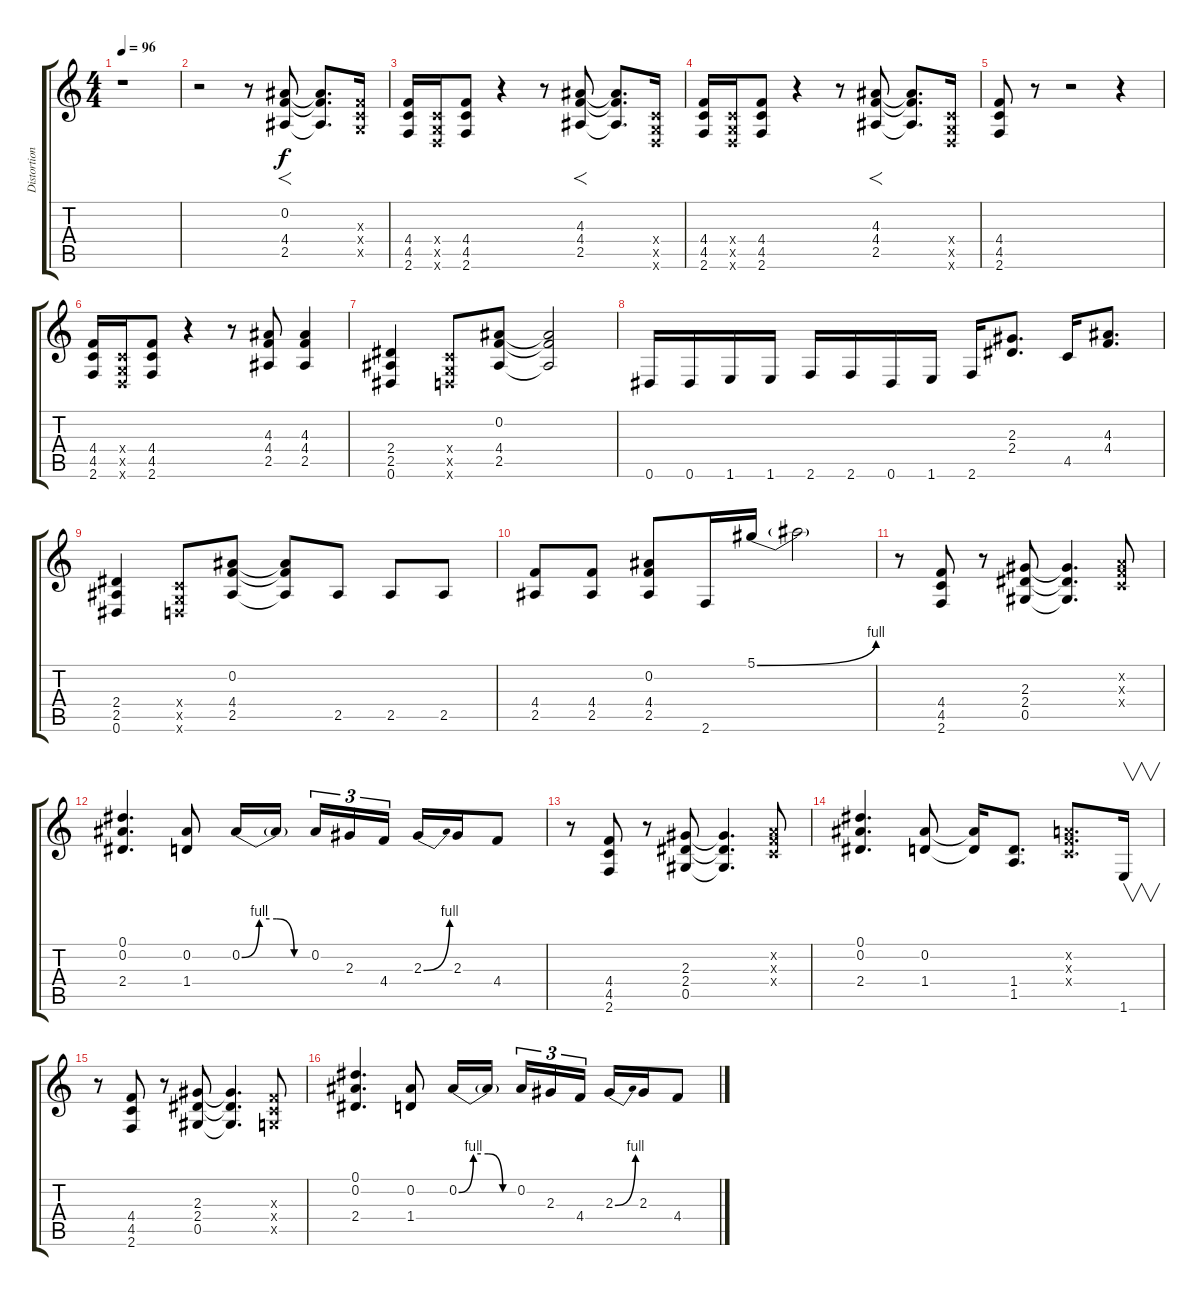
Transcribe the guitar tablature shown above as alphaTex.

\track ("Distortion Guitar " "Distortion") {instrument distortionguitar}
\staff {score tabs}
\tuning (Eb4 Bb3 Gb3 Db3 Ab2 Eb2) {hide}
\ts (4 4)
\tempo 96
\clef g2
\ks c
r.1{dy f} |
r.2 r.8 (0.2 4.4 2.5).8{f} (0.2{t} 4.4{t} 2.5{t}).8{d} (-1.3{x} -1.4{x} -1.5{x}).16 |
(4.4 4.5 2.6).16 (-1.4{x} -1.5{x} -1.6{x}).16 (4.4 4.5 2.6).8 r.4 r.8 (4.3 4.4 2.5).8{f} (4.3{t} 4.4{t} 2.5{t}).8{d} (-1.4{x} -1.5{x} -1.6{x}).16 |
(4.4 4.5 2.6).16 (-1.4{x} -1.5{x} -1.6{x}).16 (4.4 4.5 2.6).8 r.4 r.8 (4.3 4.4 2.5).8{f} (4.3{t} 4.4{t} 2.5{t}).8{d} (-1.4{x} -1.5{x} -1.6{x}).16 |
(4.4 4.5 2.6).8 r.8 r.2 r.4 |
(4.4 4.5 2.6).16 (-1.4{x} -1.5{x} -1.6{x}).16 (4.4 4.5 2.6).8 r.4 r.8 (4.3 4.4 2.5).8 (4.3 4.4 2.5).4 |
(2.4 2.5 0.6).4 (-1.4{x} -1.5{x} -1.6{x}).8 (0.2 4.4 2.5).8 (0.2{t} 4.4{t} 2.5{t}).2 |
0.6.16 0.6.16 1.6.16 1.6.16 2.6.16 2.6.16 0.6.16 1.6.16 2.6.16 (2.3 2.4).8{d} 4.5.16 (4.3 4.4).8{d} |
(2.4 2.5 0.6).4 (-1.4{x} -1.5{x} -1.6{x}).8 (0.2 4.4 2.5).8 (0.2{t} 4.4{t} 2.5{t}).8 2.5.8 2.5.8 2.5.8 |
(4.4 2.5).8 (4.4 2.5).8 (0.2 4.4 2.5).8 2.6.16 5.1{be (bend 0 0 60 4)}.16 5.1{t}.2 |
r.8 (4.4 4.5 2.6).8 r.8 (2.3 2.4 0.5).8 (2.3{t} 2.4{t} 0.5{t}).4{d} (-1.2{x} -1.3{x} -1.4{x}).8 |
(0.1 0.2 2.4).4{d} (0.2 1.4).8 0.2{be (custom 0 0 15 4 30 4 45 0 60 0)}.16 0.2{t}.16{beam splitsecondary} 0.2.16{tu (3 2)} 2.3.16{tu (3 2)} 4.4.16{tu (3 2)} 2.3{be (bend 0 0 60 4)}.16 2.3.16 4.4.8 |
r.8 (4.4 4.5 2.6).8 r.8 (2.3 2.4 0.5).8 (2.3{t} 2.4{t} 0.5{t}).4{d} (-1.2{x} -1.3{x} -1.4{x}).8 |
(0.1 0.2 2.4).4{d} (0.2 1.4).8 (0.2{t} 1.4{t}).16 (1.4 1.5).8{d} (-1.2{x} -1.3{x} -1.4{x}).8{d} 1.6.16{v} |
r.8 (4.4 4.5 2.6).8 r.8 (2.3 2.4 0.5).8 (2.3{t} 2.4{t} 0.5{t}).4{d} (-1.3{x} -1.4{x} -1.5{x}).8 |
(0.1 0.2 2.4).4{d} (0.2 1.4).8 0.2{be (custom 0 0 15 4 30 4 45 0 60 0)}.16 0.2{t}.16{beam splitsecondary} 0.2.16{tu (3 2)} 2.3.16{tu (3 2)} 4.4.16{tu (3 2)} 2.3{be (bend 0 0 60 4)}.16 2.3.16 4.4.8
